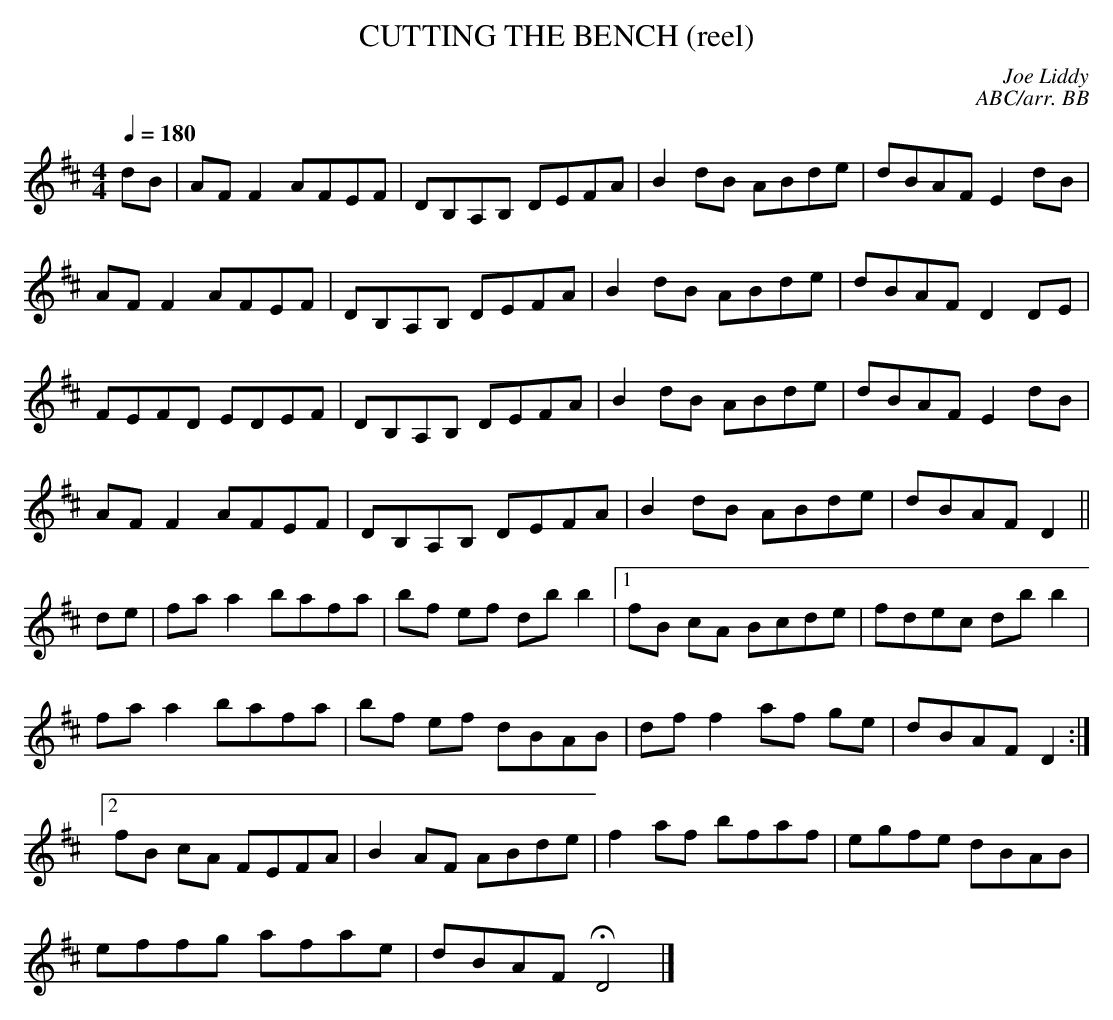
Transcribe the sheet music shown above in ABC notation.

X:1
T:CUTTING THE BENCH (reel)
C:Joe Liddy
C:ABC/arr. BB
Q:1/4=180
M:4/4
L:1/8
K:D
dB|AFF2 AFEF|DB,A,B, DEFA|B2dB ABde|dBAF E2dB |
AFF2 AFEF|DB,A,B, DEFA|B2dB ABde|dBAF D2DE |
FEFD EDEF|DB,A,B, DEFA|B2dB ABde|dBAF E2dB |
AFF2 AFEF|DB,A,B, DEFA|B2dB ABde|dBAF D2 ||
de|faa2 bafa|bf ef dbb2 |1 fB cA Bcde|fdec dbb2 |
faa2 bafa|bf ef dBAB|dff2 af ge|dBAF D2 :|
[2 fB cA FEFA|B2AF ABde|f2af bfaf|egfe dBAB |
effg afae|dBAF HD4 |]
